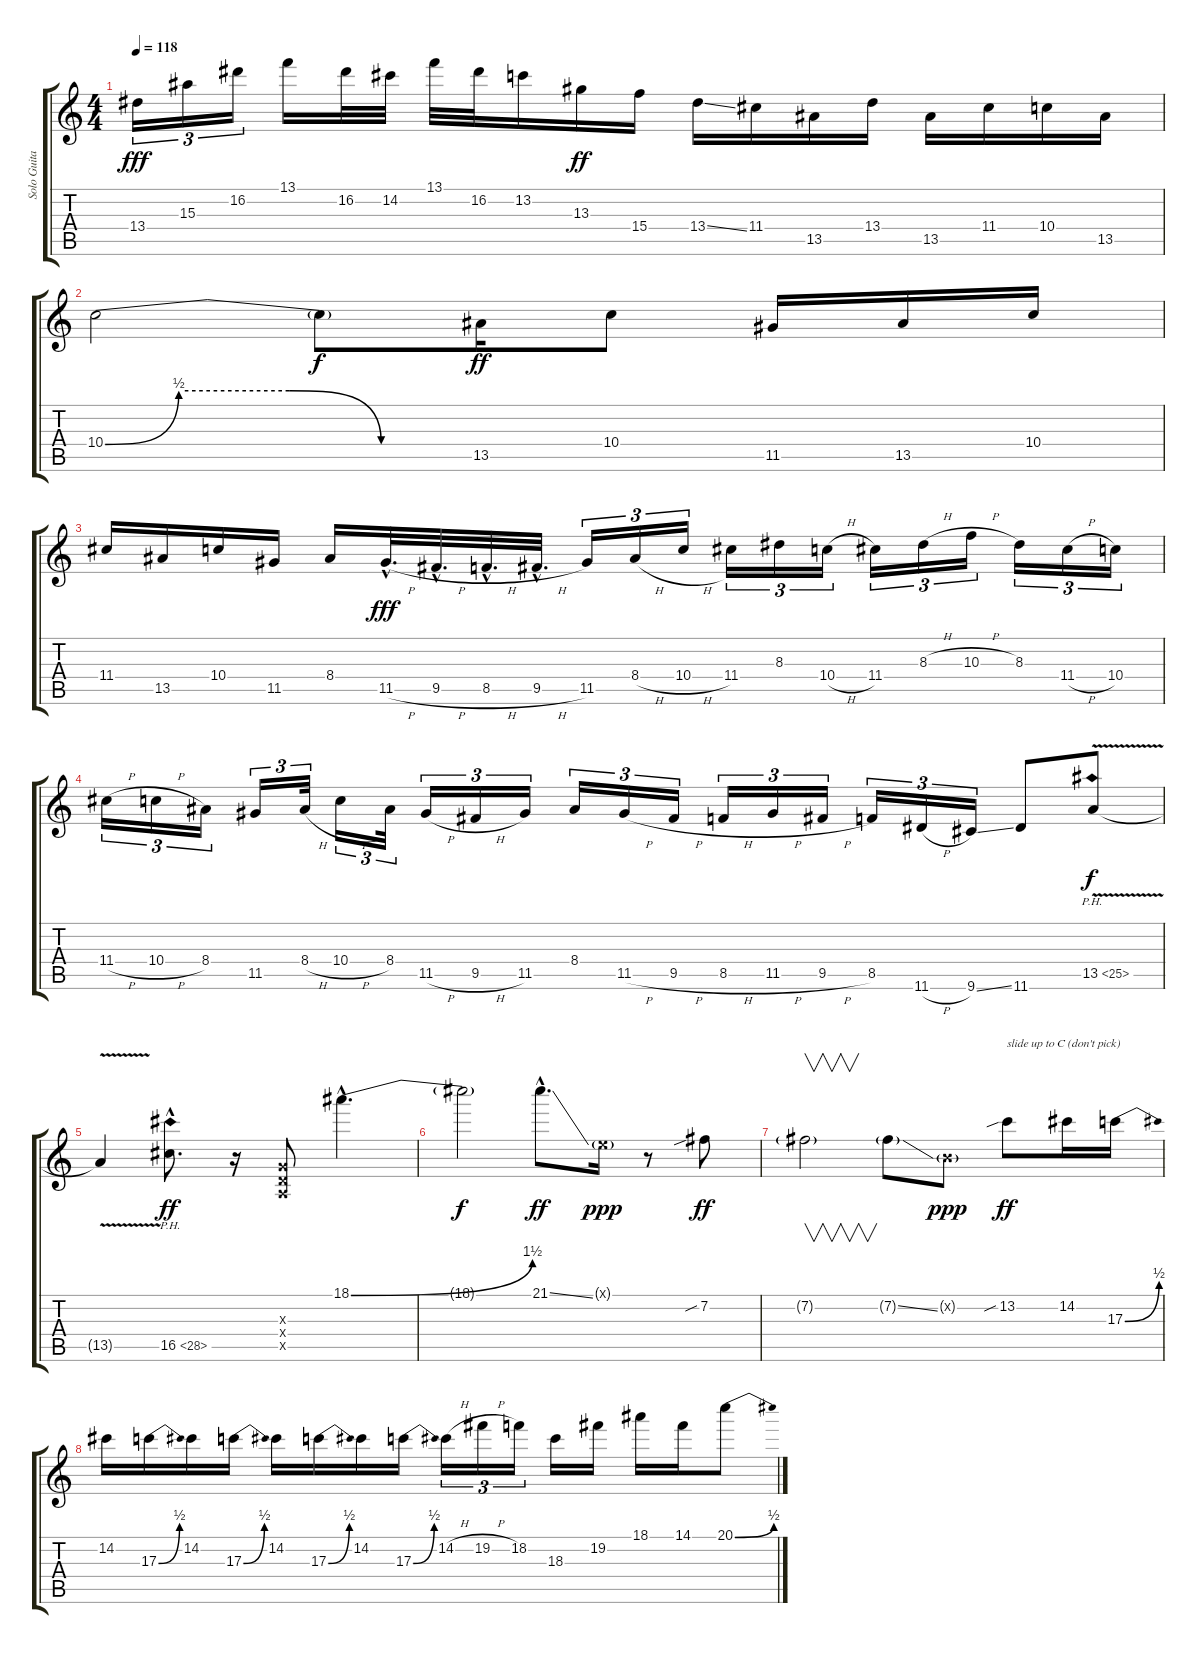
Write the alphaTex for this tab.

\track ("Solo Guitar" "Solo Guita") {instrument distortionguitar}
\staff {score tabs}
\tuning (E4 B3 G3 D3 A2 E2) {hide}
\ts (4 4)
\tempo 118
\clef g2
\ks c
13.4.16{tu (3 2) dy fff} 15.3.16{tu (3 2)} 16.2.16{tu (3 2)} 13.1.16 16.2.32 14.2.32 13.1.32 16.2.32 13.2.16 13.3.16{dy ff} 15.4.16 13.4{ss}.16 11.4.16 13.5.16 13.4.16 13.5.16 11.4.16 10.4.16 13.5.16 |
10.4{be (custom 0 0 12 2 30 2 45 0 50 0 60 0)}.2 10.4{t}.8{dy f} 13.5.16{dy ff} 10.4.8 11.5.16 13.5.16 10.4.16 |
11.4.16 13.5.16 10.4.16 11.5.16 8.4.16 11.5{h hac}.32{d dy fff} 9.5{h hac}.32{d} 8.5{h hac}.32{d} 9.5{h hac}.32{d} 11.5.16{tu (3 2)} 8.4{h}.16{tu (3 2)} 10.4{h}.16{tu (3 2)} 11.4.16{tu (3 2)} 8.3.16{tu (3 2)} 10.4{h}.16{tu (3 2)} 11.4.16{tu (3 2)} 8.3{h}.16{tu (3 2)} 10.3{h}.16{tu (3 2)} 8.3.16{tu (3 2)} 11.4{h}.16{tu (3 2)} 10.4.16{tu (3 2)} |
11.4{h}.16{tu (3 2)} 10.4{h}.16{tu (3 2)} 8.4.16{tu (3 2)} 11.5.16{tu (3 2)} 8.4{h}.32{tu (3 2)} 10.4{h}.16{tu (3 2)} 8.4.32{tu (3 2)} 11.5{h}.16{tu (3 2)} 9.5{h}.16{tu (3 2)} 11.5.16{tu (3 2)} 8.4.16{tu (3 2)} 11.5{h}.16{tu (3 2)} 9.5{h}.16{tu (3 2)} 8.5{h}.16{tu (3 2)} 11.5{h}.16{tu (3 2)} 9.5{h}.16{tu (3 2)} 8.5.16{tu (3 2)} 11.6{h}.16{tu (3 2)} 9.6{ss}.16{tu (3 2)} 11.6.8 13.5{ph 12 v}.8{dy f} |
13.5{t}.4 16.5{ph 12 hac}.8{d dy ff} r.16 (0.3{x} 0.4{x} 0.5{x}).8 18.1{be (bend 0 0 60 6) hac}.4{d} |
18.1{t}.2{dy f} 21.1{ss hac}.8{d dy ff} 0.1{g x}.16{dy ppp} r.8 7.2{sib}.8{dy ff} |
7.2{g}.2{v} 7.2{ss g}.8 0.2{g x}.8{dy ppp} 13.2{sib}.8{txt "slide up to C (don't pick)" dy ff} 14.2.16 17.3{be (bend 0 0 60 2)}.16 |
14.2.16 17.3{be (bend 0 0 60 2)}.16 14.2.16 17.3{be (bend 0 0 60 2)}.16 14.2.16 17.3{be (bend 0 0 60 2)}.16 14.2.16 17.3{be (bend 0 0 60 2)}.16 14.2{h}.16{tu (3 2)} 19.2{h}.16{tu (3 2)} 18.2.16{tu (3 2)} 18.3.16 19.2.16 18.1.16 14.1.16 20.1{be (bend 0 0 60 2)}.8
